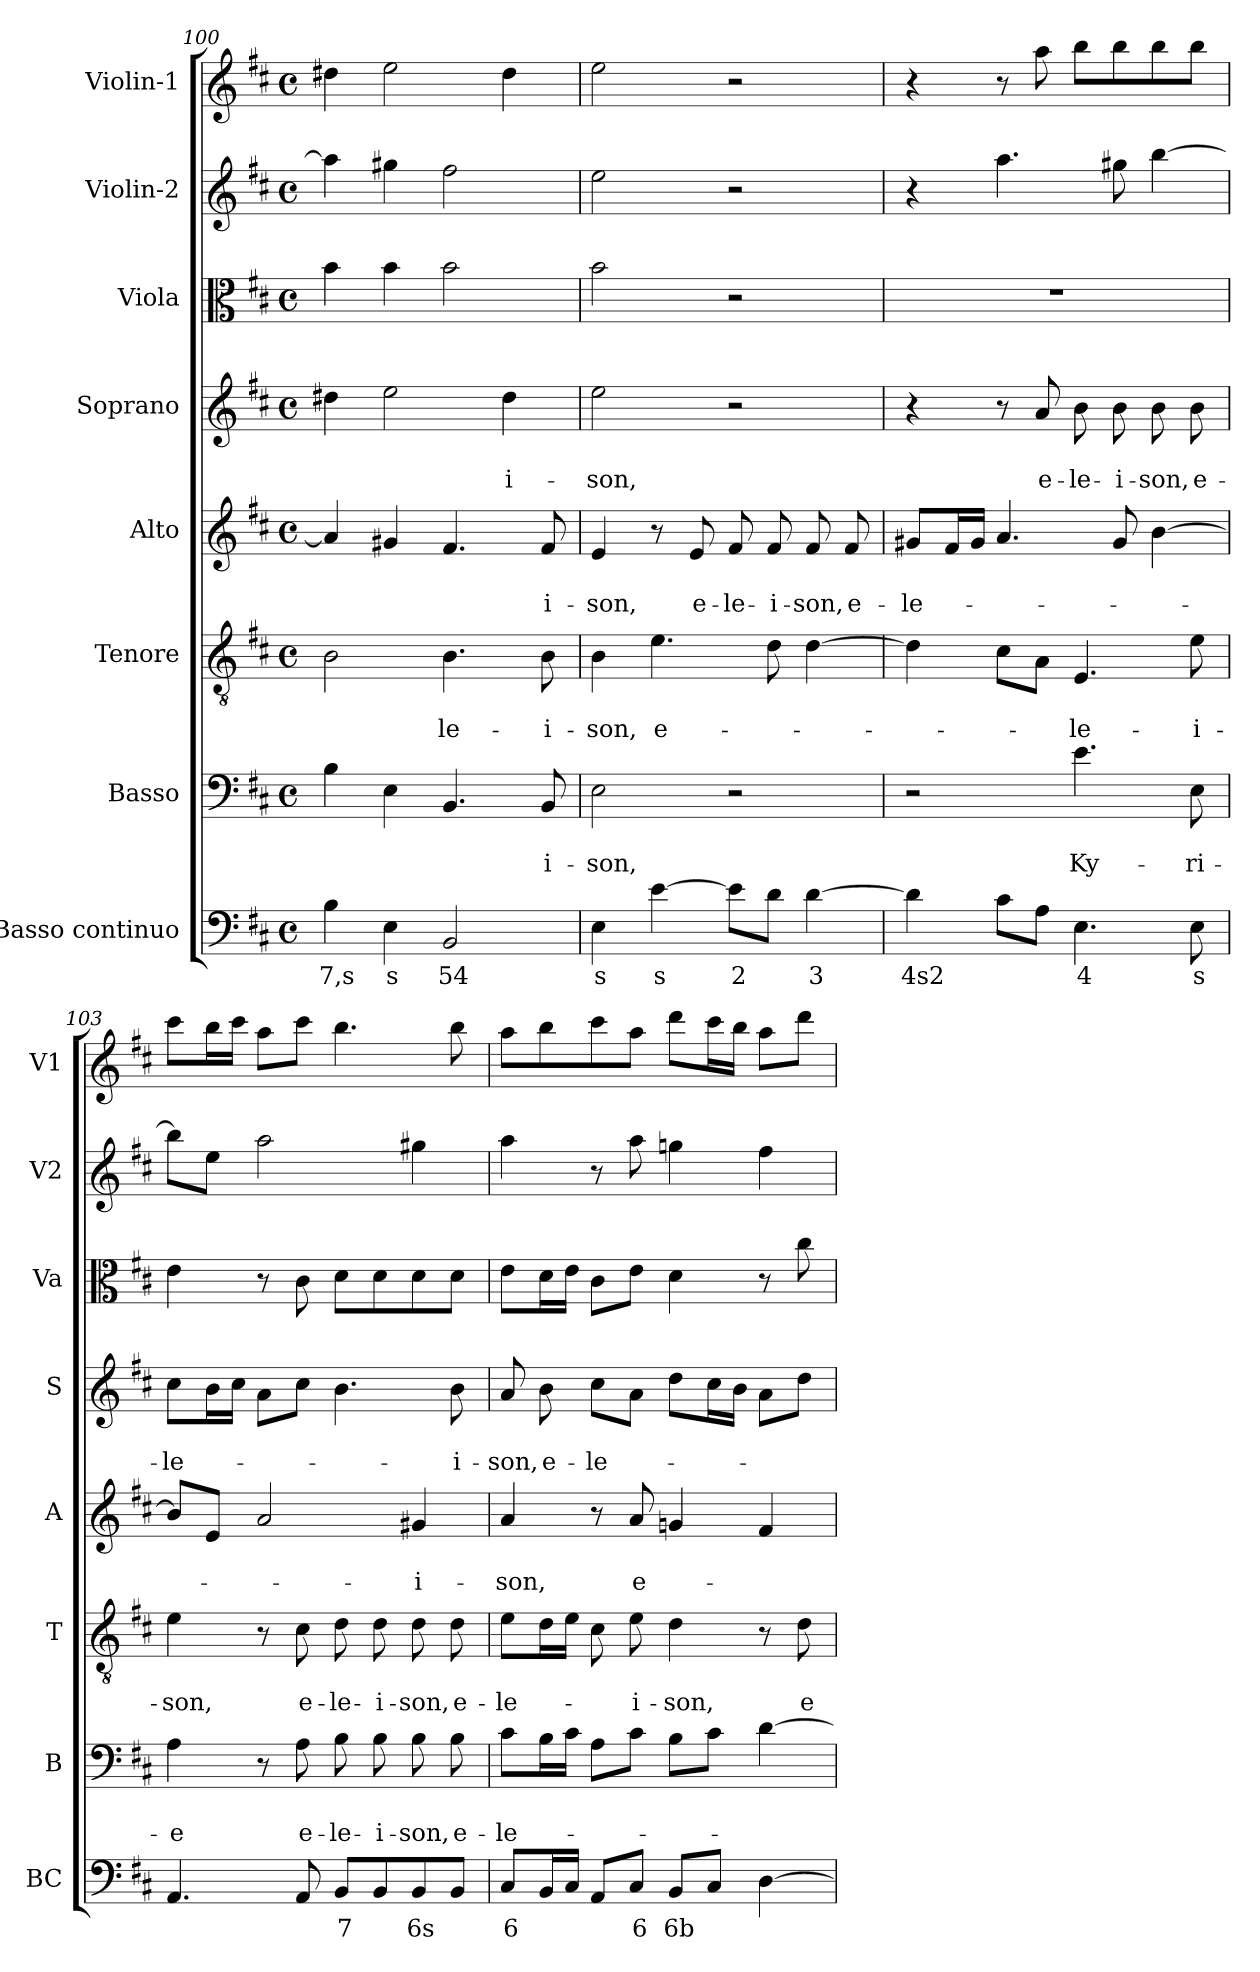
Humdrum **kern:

**kern	**text	**kern	**text	**text	**kern	**text	**text	**kern	**text	**text	**kern	**text	**text	**kern	**kern	**kern
*part8	*part8	*part7	*part7	*part7	*part6	*part6	*part6	*part5	*part5	*part5	*part4	*part4	*part4	*part3	*part2	*part1
*staff8	*staff8	*staff7	*staff7	*staff7	*staff6	*staff6	*staff6	*staff5	*staff5	*staff5	*staff4	*staff4	*staff4	*staff3	*staff2	*staff1
*I"Basso continuo	*	*I"Basso	*	*	*I"Tenore	*	*	*I"Alto	*	*	*I"Soprano	*	*	*I"Viola	*I"Violin-2	*I"Violin-1
*I'BC	*	*I'B	*	*	*I'T	*	*	*I'A	*	*	*I'S	*	*	*I'Va	*I'V2	*I'V1
*clefF4	*	*clefF4	*	*	*clefGv2	*	*	*clefG2	*	*	*clefG2	*	*	*clefC3	*clefG2	*clefG2
*k[f#c#]	*	*k[f#c#]	*	*	*k[f#c#]	*	*	*k[f#c#]	*	*	*k[f#c#]	*	*	*k[f#c#]	*k[f#c#]	*k[f#c#]
*D:	*	*D:	*	*	*D:	*	*	*D:	*	*	*D:	*	*	*D:	*D:	*D:
*M4/4	*	*M4/4	*	*	*M4/4	*	*	*M4/4	*	*	*M4/4	*	*	*M4/4	*M4/4	*M4/4
*met(c)	*	*met(c)	*	*	*met(c)	*	*	*met(c)	*	*	*met(c)	*	*	*met(c)	*met(c)	*met(c)
=100	=100	=100	=100	=100	=100	=100	=100	=100	=100	=100	=100	=100	=100	=100	=100	=100
!	!LO:LY:b	!	!	!	!	!	!	!	!	!	!	!	!	!	!	!
4B\	7,s	4B\	.	.	2B\	.	.	4a/]	.	.	4dd#X\	.	.	4b\	4aa\]	4dd#X\
!	!LO:LY:b	!	!	!	!	!	!	!	!	!	!	!	!	!	!	!
4E\	s	4E\	.	.	.	.	.	4g#X/	.	.	2ee\	.	.	4b\	4gg#X\	2ee\
!	!LO:LY:b	!	!	!	!	!	!LO:LY:b	!	!	!	!	!	!	!	!	!
2BB/	54	4.BB/	.	.	4.B\	.	-le-	4.f#/	.	.	.	.	.	2b\	2ff#\	.
!	!	!	!	!	!	!	!	!	!	!	!	!	!LO:LY:b	!	!	!
.	.	.	.	.	.	.	.	.	.	.	4dd#\	.	-i-	.	.	4dd#\
!	!	!	!	!LO:LY:b	!	!	!LO:LY:b	!	!	!LO:LY:b	!	!	!	!	!	!
.	.	8BB/	.	-i-	8B\	.	-i-	8f#/	.	-i-	.	.	.	.	.	.
=101	=101	=101	=101	=101	=101	=101	=101	=101	=101	=101	=101	=101	=101	=101	=101	=101
!	!LO:LY:b	!	!	!LO:LY:b	!	!	!LO:LY:b	!	!	!LO:LY:b	!	!	!LO:LY:b	!	!	!
4E\	s	2E\	.	-son,	4B\	.	-son,	4e/	.	-son,	2ee\	.	-son,	2b\	2ee\	2ee\
!	!LO:LY:b	!	!	!	!	!	!LO:LY:b	!	!	!	!	!	!	!	!	!
[4e\	s	.	.	.	4.e\	.	e-	8r	.	.	.	.	.	.	.	.
!	!	!	!	!	!	!	!	!	!	!LO:LY:b	!	!	!	!	!	!
.	.	.	.	.	.	.	.	8e/	.	e-	.	.	.	.	.	.
!	!LO:LY:b	!	!	!	!	!	!	!	!	!LO:LY:b	!	!	!	!	!	!
8e\L]	2	2r	.	.	.	.	.	8f#/	.	-le-	2r	.	.	2r	2r	2r
!	!	!	!	!	!	!	!	!	!	!LO:LY:b	!	!	!	!	!	!
8d\J	.	.	.	.	8d\	.	.	8f#/	.	-i-	.	.	.	.	.	.
!	!LO:LY:b	!	!	!	!	!	!	!	!	!LO:LY:b	!	!	!	!	!	!
[4d\	3	.	.	.	[4d\	.	.	8f#/	.	-son,	.	.	.	.	.	.
!	!	!	!	!	!	!	!	!	!	!LO:LY:b	!	!	!	!	!	!
.	.	.	.	.	.	.	.	8f#/	.	e-	.	.	.	.	.	.
=102	=102	=102	=102	=102	=102	=102	=102	=102	=102	=102	=102	=102	=102	=102	=102	=102
!	!LO:LY:b	!	!	!	!	!	!	!	!	!LO:LY:b	!	!	!	!	!	!
4d\]	4s2	2r	.	.	4d\]	.	.	8g#X/L	.	-le-	4r	.	.	1r	4r	4r
.	.	.	.	.	.	.	.	16f#/L	.	.	.	.	.	.	.	.
.	.	.	.	.	.	.	.	16g#/JJ	.	.	.	.	.	.	.	.
8c#\L	.	.	.	.	8c#\L	.	.	4.a/	.	.	8r	.	.	.	4.aa\	8r
!	!	!	!	!	!	!	!	!	!	!	!	!	!LO:LY:b	!	!	!
8A\J	.	.	.	.	8A\J	.	.	.	.	.	8a/	.	e-	.	.	8aa\
!	!LO:LY:b	!	!	!LO:LY:b	!	!	!LO:LY:b	!	!	!	!	!	!LO:LY:b	!	!	!
4.E\	4	4.e\	.	Ky-	4.E/	.	-le-	.	.	.	8b\	.	-le-	.	.	8bb\L
!	!	!	!	!	!	!	!	!	!	!	!	!	!LO:LY:b	!	!	!
.	.	.	.	.	.	.	.	8g#/	.	.	8b\	.	-i-	.	8gg#X\	8bb\
!	!	!	!	!	!	!	!	!	!	!	!	!	!LO:LY:b	!	!	!
.	.	.	.	.	.	.	.	[4b\	.	.	8b\	.	-son,	.	[4bb\	8bb\
!	!LO:LY:b	!	!	!LO:LY:b	!	!	!LO:LY:b	!	!	!	!	!	!LO:LY:b	!	!	!
8E\	s	8E\	.	-ri-	8e\	.	-i-	.	.	.	8b\	.	e-	.	.	8bb\J
!!LO:PB:g=z
=103	=103	=103	=103	=103	=103	=103	=103	=103	=103	=103	=103	=103	=103	=103	=103	=103
!	!	!	!	!LO:LY:b	!	!	!LO:LY:b	!	!	!	!	!	!LO:LY:b	!	!	!
4.AA/	.	4A\	.	-e	4e\	.	-son,	8b/L]	.	.	8cc#\L	.	-le-	4e\	8bb\L]	8ccc#\L
.	.	.	.	.	.	.	.	8e/J	.	.	16b\L	.	.	.	8ee\J	16bb\L
.	.	.	.	.	.	.	.	.	.	.	16cc#\JJ	.	.	.	.	16ccc#\JJ
.	.	8r	.	.	8r	.	.	2a/	.	.	8a\L	.	.	8r	2aa\	8aa\L
!	!	!	!	!LO:LY:b	!	!	!LO:LY:b	!	!	!	!	!	!	!	!	!
8AA/	.	8A\	.	e-	8c#\	.	e-	.	.	.	8cc#\J	.	.	8c#\	.	8ccc#\J
!	!LO:LY:b	!	!	!LO:LY:b	!	!	!LO:LY:b	!	!	!	!	!	!	!	!	!
8BB/L	7	8B\	.	-le-	8d\	.	-le-	.	.	.	4.b\	.	.	8d\L	.	4.bb\
!	!	!	!	!LO:LY:b	!	!	!LO:LY:b	!	!	!	!	!	!	!	!	!
8BB/	.	8B\	.	-i-	8d\	.	-i-	.	.	.	.	.	.	8d\	.	.
!	!LO:LY:b	!	!	!LO:LY:b	!	!	!LO:LY:b	!	!	!LO:LY:b	!	!	!	!	!	!
8BB/	6s	8B\	.	-son,	8d\	.	-son,	4g#X/	.	-i-	.	.	.	8d\	4gg#X\	.
!	!	!	!	!LO:LY:b	!	!	!LO:LY:b	!	!	!	!	!	!LO:LY:b	!	!	!
8BB/J	.	8B\	.	e-	8d\	.	e-	.	.	.	8b\	.	-i-	8d\J	.	8bb\
=104	=104	=104	=104	=104	=104	=104	=104	=104	=104	=104	=104	=104	=104	=104	=104	=104
!	!LO:LY:b	!	!	!LO:LY:b	!	!	!LO:LY:b	!	!	!LO:LY:b	!	!	!LO:LY:b	!	!	!
8C#/L	6	8c#\L	.	-le-	8e\L	.	-le-	4a/	.	-son,	8a/	.	-son,	8e\L	4aa\	8aa\L
!	!	!	!	!	!	!	!	!	!	!	!	!	!LO:LY:b	!	!	!
16BB/L	.	16B\L	.	.	16d\L	.	.	.	.	.	8b\	.	e-	16d\L	.	8bb\
16C#/JJ	.	16c#\JJ	.	.	16e\JJ	.	.	.	.	.	.	.	.	16e\JJ	.	.
!	!	!	!	!	!	!	!	!	!	!	!	!	!LO:LY:b	!	!	!
8AA/L	.	8A\L	.	.	8c#\	.	.	8r	.	.	8cc#\L	.	-le-	8c#\L	8r	8ccc#\
!	!LO:LY:b	!	!	!	!	!	!LO:LY:b	!	!	!LO:LY:b	!	!	!	!	!	!
8C#/J	6	8c#\J	.	.	8e\	.	-i-	8a/	.	e-	8a\J	.	.	8e\J	8aa\	8aa\J
!	!LO:LY:b	!	!	!	!	!	!LO:LY:b	!	!	!	!	!	!	!	!	!
8BB/L	6b	8B\L	.	.	4d\	.	-son,	4gni/	.	.	8dd\L	.	.	4d\	4ggni\	8ddd\L
8C#/J	.	8c#\J	.	.	.	.	.	.	.	.	16cc#\L	.	.	.	.	16ccc#\L
.	.	.	.	.	.	.	.	.	.	.	16b\JJ	.	.	.	.	16bb\JJ
[4D\	.	[4d\	.	.	8r	.	.	4f#/	.	.	8a\L	.	.	8r	4ff#\	8aa\L
!	!	!	!	!	!	!	!LO:LY:b	!	!	!	!	!	!	!	!	!
.	.	.	.	.	8d\	.	e-	.	.	.	8dd\J	.	.	8cc#\	.	8ddd\J
=	=	=	=	=	=	=	=	=	=	=	=	=	=	=	=	=
*-	*-	*-	*-	*-	*-	*-	*-	*-	*-	*-	*-	*-	*-	*-	*-	*-
